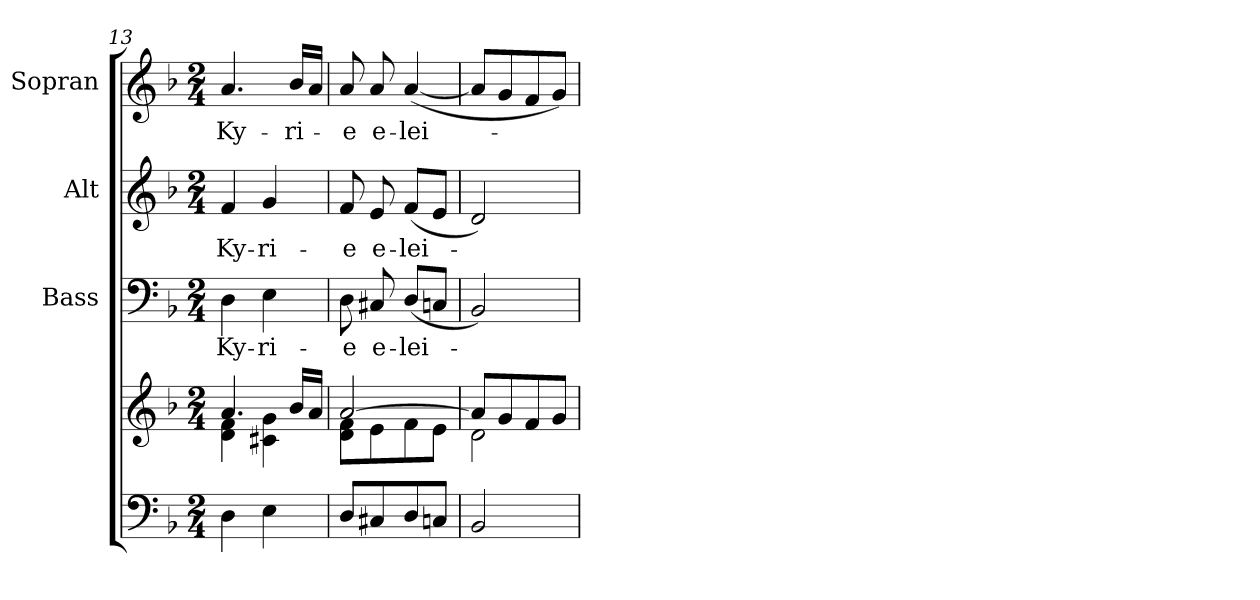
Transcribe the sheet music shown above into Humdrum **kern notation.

**kern	**kern	**kern	**text	**kern	**text	**kern	**text
*part4	*part4	*part3	*part3	*part2	*part2	*part1	*part1
*staff5	*staff4	*staff3	*staff3	*staff2	*staff2	*staff1	*staff1
*	*	*I"Bass	*	*I"Alt	*	*I"Sopran	*
*	*	*I'B.	*	*I'A.	*	*I'S.	*
*clefF4	*clefG2	*clefF4	*	*clefG2	*	*clefG2	*
*k[b-]	*k[b-]	*k[b-]	*	*k[b-]	*	*k[b-]	*
*F:	*F:	*F:	*	*F:	*	*F:	*
*M2/4	*M2/4	*M2/4	*	*M2/4	*	*M2/4	*
=13	=13	=13	=13	=13	=13	=13	=13
*	*^	*	*	*	*	*	*
!	!	!	!	!LO:LY:b	!	!LO:LY:b	!	!LO:LY:b
4D\	4.a/	4d\ 4f\	4D\	Ky-	4f/	Ky-	4.a/	Ky-
!	!	!	!	!LO:LY:b	!	!LO:LY:b	!	!
4E\	.	4c#X\ 4g\	4E\	-ri-	4g/	-ri-	.	.
!	!	!	!	!	!	!	!	!LO:LY:b
.	16b-/LL	.	.	.	.	.	16b-/LL	-ri-
.	16a/JJ	.	.	.	.	.	16a/JJ	.
!!LO:PB:g=z
=14	=14	=14	=14	=14	=14	=14	=14	=14
!	!	!	!	!LO:LY:b	!	!LO:LY:b	!	!LO:LY:b
8D/L	[>2a/	8d\ 8f\L	8D\	-e	8f/	-e	8a/	-e
!	!	!	!	!LO:LY:b	!	!LO:LY:b	!	!LO:LY:b
8C#X/	.	8e\	8C#X/	e-	8e/	e-	8a/	e-
!	!	!	!	!LO:LY:b	!	!LO:LY:b	!	!LO:LY:b
8D/	.	8f\	(<8D/L	-lei-	(<8f/L	-lei-	(<[4a/	-lei-
8Cn/J	.	8e\J	8Cn/J	.	8e/J	.	.	.
=15	=15	=15	=15	=15	=15	=15	=15	=15
2BB-/	8a/L]	2d\	2BB-/)	.	2d/)	.	8a/L]	.
.	8g/	.	.	.	.	.	8g/	.
.	8f/	.	.	.	.	.	8f/	.
.	8g/J	.	.	.	.	.	8g/J)	.
*	*v	*v	*	*	*	*	*	*
=	=	=	=	=	=	=	=
*-	*-	*-	*-	*-	*-	*-	*-
